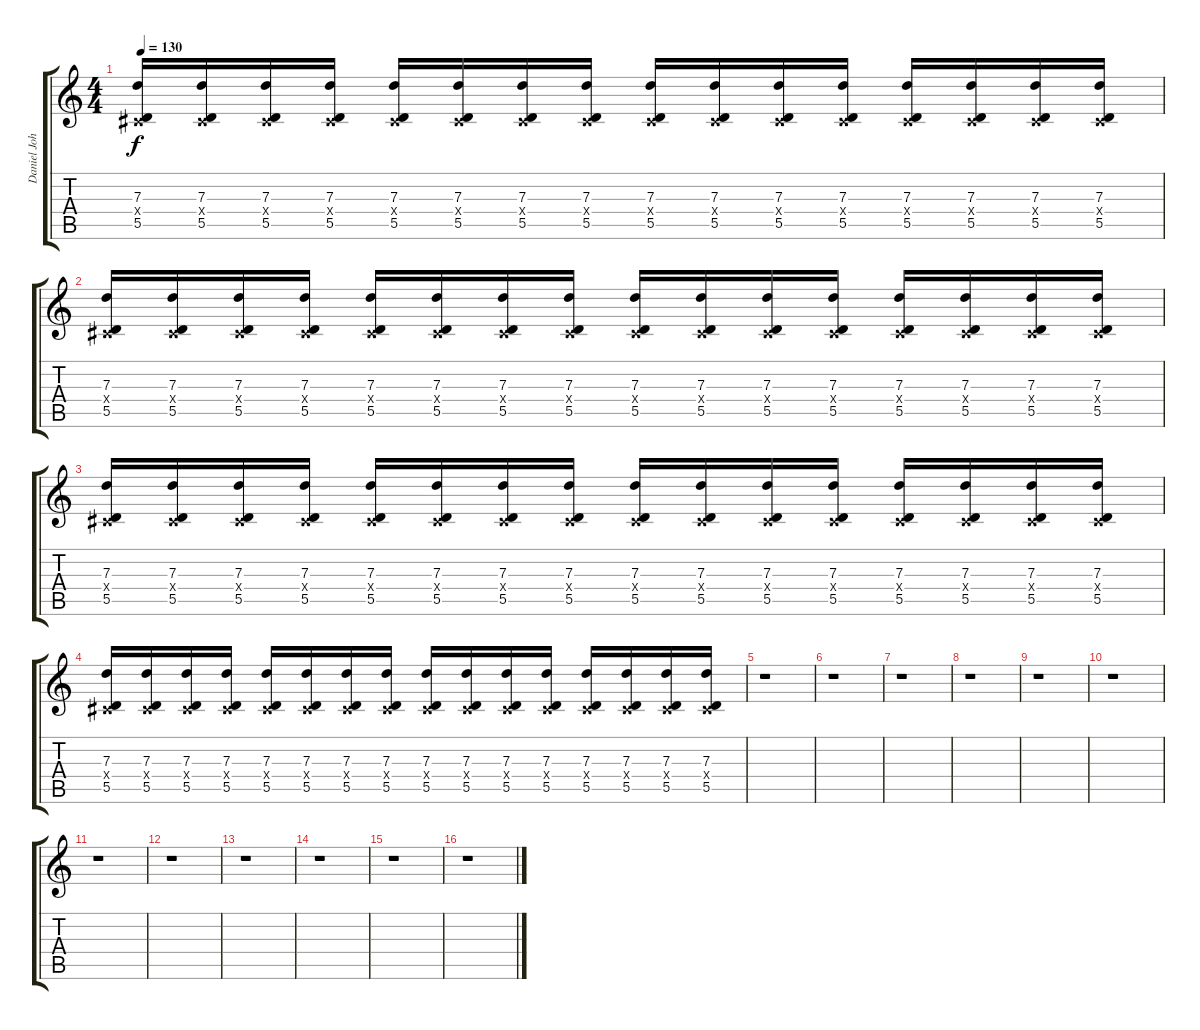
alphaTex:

\track ("Daniel Johns 4 (Gtr)" "Daniel Joh") {instrument distortionguitar}
\staff {score tabs}
\tuning (E4 B3 G3 D3 A2 D2) {hide}
\ts (4 4)
\tempo 130
\clef g2
\ks c
(7.3 -1.4{x} 5.5).16{dy f} (7.3 -1.4{x} 5.5).16 (7.3 -1.4{x} 5.5).16 (7.3 -1.4{x} 5.5).16 (7.3 -1.4{x} 5.5).16 (7.3 -1.4{x} 5.5).16 (7.3 -1.4{x} 5.5).16 (7.3 -1.4{x} 5.5).16 (7.3 -1.4{x} 5.5).16 (7.3 -1.4{x} 5.5).16 (7.3 -1.4{x} 5.5).16 (7.3 -1.4{x} 5.5).16 (7.3 -1.4{x} 5.5).16 (7.3 -1.4{x} 5.5).16 (7.3 -1.4{x} 5.5).16 (7.3 -1.4{x} 5.5).16 |
(7.3 -1.4{x} 5.5).16 (7.3 -1.4{x} 5.5).16 (7.3 -1.4{x} 5.5).16 (7.3 -1.4{x} 5.5).16 (7.3 -1.4{x} 5.5).16 (7.3 -1.4{x} 5.5).16 (7.3 -1.4{x} 5.5).16 (7.3 -1.4{x} 5.5).16 (7.3 -1.4{x} 5.5).16 (7.3 -1.4{x} 5.5).16 (7.3 -1.4{x} 5.5).16 (7.3 -1.4{x} 5.5).16 (7.3 -1.4{x} 5.5).16 (7.3 -1.4{x} 5.5).16 (7.3 -1.4{x} 5.5).16 (7.3 -1.4{x} 5.5).16 |
(7.3 -1.4{x} 5.5).16 (7.3 -1.4{x} 5.5).16 (7.3 -1.4{x} 5.5).16 (7.3 -1.4{x} 5.5).16 (7.3 -1.4{x} 5.5).16 (7.3 -1.4{x} 5.5).16 (7.3 -1.4{x} 5.5).16 (7.3 -1.4{x} 5.5).16 (7.3 -1.4{x} 5.5).16 (7.3 -1.4{x} 5.5).16 (7.3 -1.4{x} 5.5).16 (7.3 -1.4{x} 5.5).16 (7.3 -1.4{x} 5.5).16 (7.3 -1.4{x} 5.5).16 (7.3 -1.4{x} 5.5).16 (7.3 -1.4{x} 5.5).16 |
(7.3 -1.4{x} 5.5).16 (7.3 -1.4{x} 5.5).16 (7.3 -1.4{x} 5.5).16 (7.3 -1.4{x} 5.5).16 (7.3 -1.4{x} 5.5).16 (7.3 -1.4{x} 5.5).16 (7.3 -1.4{x} 5.5).16 (7.3 -1.4{x} 5.5).16 (7.3 -1.4{x} 5.5).16 (7.3 -1.4{x} 5.5).16 (7.3 -1.4{x} 5.5).16 (7.3 -1.4{x} 5.5).16 (7.3 -1.4{x} 5.5).16 (7.3 -1.4{x} 5.5).16 (7.3 -1.4{x} 5.5).16 (7.3 -1.4{x} 5.5).16 |
r.1 |
r.1 |
r.1 |
r.1 |
r.1 |
r.1 |
r.1 |
r.1 |
r.1 |
r.1 |
r.1 |
r.1
